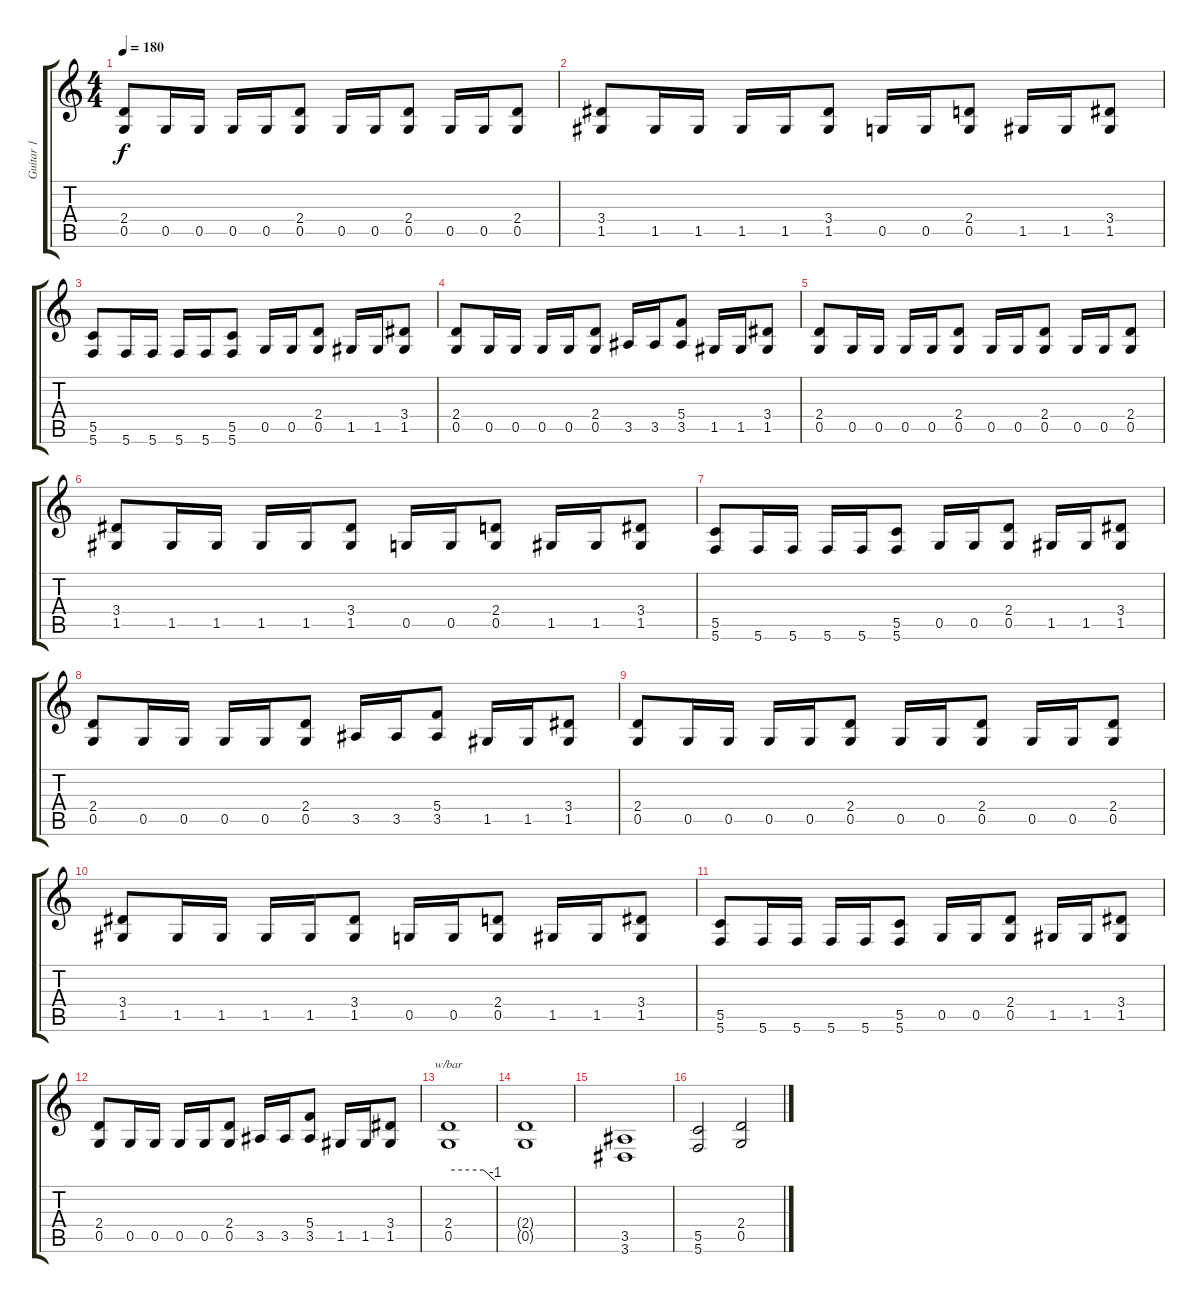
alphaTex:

\track ("Guitar 1" "Guitar 1") {instrument distortionguitar}
\staff {score tabs}
\tuning (D4 A3 F3 C3 G2 C2) {hide}
\ts (4 4)
\tempo 180
\clef g2
\ks c
(2.4 0.5).8{dy f} 0.5.16 0.5.16 0.5.16 0.5.16 (2.4 0.5).8 0.5.16 0.5.16 (2.4 0.5).8 0.5.16 0.5.16 (2.4 0.5).8 |
(3.4 1.5).8 1.5.16 1.5.16 1.5.16 1.5.16 (3.4 1.5).8 0.5.16 0.5.16 (2.4 0.5).8 1.5.16 1.5.16 (3.4 1.5).8 |
(5.5 5.6).8 5.6.16 5.6.16 5.6.16 5.6.16 (5.5 5.6).8 0.5.16 0.5.16 (2.4 0.5).8 1.5.16 1.5.16 (3.4 1.5).8 |
(2.4 0.5).8 0.5.16 0.5.16 0.5.16 0.5.16 (2.4 0.5).8 3.5.16 3.5.16 (5.4 3.5).8 1.5.16 1.5.16 (3.4 1.5).8 |
(2.4 0.5).8 0.5.16 0.5.16 0.5.16 0.5.16 (2.4 0.5).8 0.5.16 0.5.16 (2.4 0.5).8 0.5.16 0.5.16 (2.4 0.5).8 |
(3.4 1.5).8 1.5.16 1.5.16 1.5.16 1.5.16 (3.4 1.5).8 0.5.16 0.5.16 (2.4 0.5).8 1.5.16 1.5.16 (3.4 1.5).8 |
(5.5 5.6).8 5.6.16 5.6.16 5.6.16 5.6.16 (5.5 5.6).8 0.5.16 0.5.16 (2.4 0.5).8 1.5.16 1.5.16 (3.4 1.5).8 |
(2.4 0.5).8 0.5.16 0.5.16 0.5.16 0.5.16 (2.4 0.5).8 3.5.16 3.5.16 (5.4 3.5).8 1.5.16 1.5.16 (3.4 1.5).8 |
(2.4 0.5).8 0.5.16 0.5.16 0.5.16 0.5.16 (2.4 0.5).8 0.5.16 0.5.16 (2.4 0.5).8 0.5.16 0.5.16 (2.4 0.5).8 |
(3.4 1.5).8 1.5.16 1.5.16 1.5.16 1.5.16 (3.4 1.5).8 0.5.16 0.5.16 (2.4 0.5).8 1.5.16 1.5.16 (3.4 1.5).8 |
(5.5 5.6).8 5.6.16 5.6.16 5.6.16 5.6.16 (5.5 5.6).8 0.5.16 0.5.16 (2.4 0.5).8 1.5.16 1.5.16 (3.4 1.5).8 |
(2.4 0.5).8 0.5.16 0.5.16 0.5.16 0.5.16 (2.4 0.5).8 3.5.16 3.5.16 (5.4 3.5).8 1.5.16 1.5.16 (3.4 1.5).8 |
(2.4 0.5).1{tbe (custom default 0 0 45 0 60 -4)} |
(2.4{t} 0.5{t}).1 |
(3.5 3.6).1{balance 0 instrument distortionguitar} |
(5.5 5.6).2 (2.4 0.5).2
